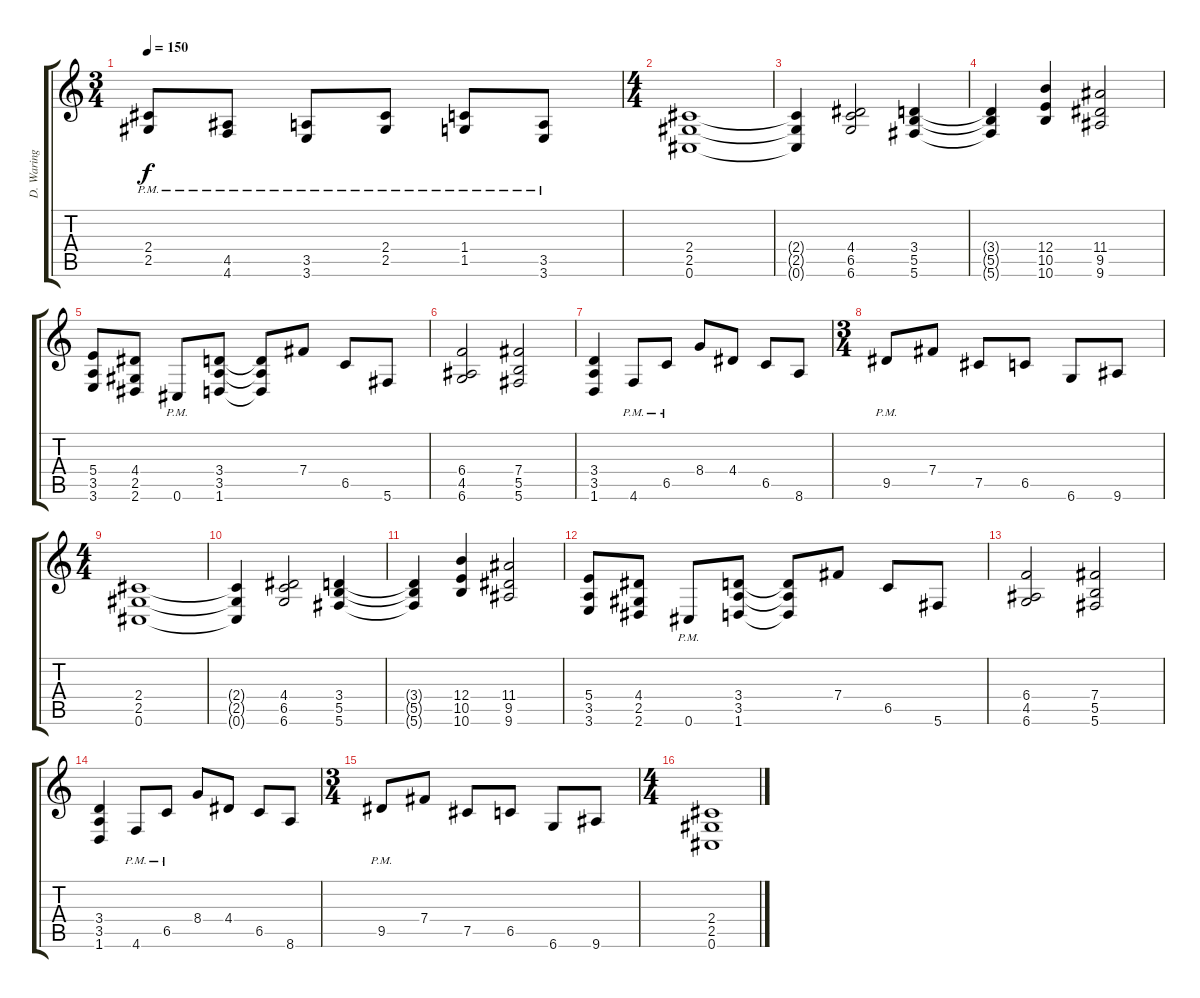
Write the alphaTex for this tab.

\track ("D. Waring Gtr." "D. Waring ") {instrument distortionguitar}
\staff {score tabs}
\tuning (Db4 Ab3 E3 B2 Gb2 Db2) {hide}
\ts (3 4)
\tempo 150
\clef g2
\ks c
(2.4{pm} 2.5{pm}).8{dy f} (4.5{pm} 4.6{pm}).8 (3.5{pm} 3.6{pm}).8 (2.4{pm} 2.5{pm}).8 (1.4{pm} 1.5{pm}).8 (3.5{pm} 3.6{pm}).8 |
\ts (4 4)
(2.4 2.5 0.6).1 |
(2.4{t} 2.5{t} 0.6{t}).4 (4.4 6.5 6.6).2 (3.4 5.5 5.6).4 |
(3.4{t} 5.5{t} 5.6{t}).4 (12.4 10.5 10.6).4 (11.4 9.5 9.6).2 |
(5.4 3.5 3.6).8 (4.4 2.5 2.6).8 0.6{pm}.8 (3.4 3.5 1.6).8 (3.4{t} 3.5{t} 1.6{t}).8 7.4.8 6.5.8 5.6.8 |
(6.4 4.5 6.6).2 (7.4 5.5 5.6).2 |
(3.4 3.5 1.6).4 4.6{pm}.8 6.5{pm}.8 8.4.8 4.4.8 6.5.8 8.6.8 |
\ts (3 4)
9.5{pm}.8 7.4.8 7.5.8 6.5.8 6.6.8 9.6.8 |
\ts (4 4)
(2.4 2.5 0.6).1 |
(2.4{t} 2.5{t} 0.6{t}).4 (4.4 6.5 6.6).2 (3.4 5.5 5.6).4 |
(3.4{t} 5.5{t} 5.6{t}).4 (12.4 10.5 10.6).4 (11.4 9.5 9.6).2 |
(5.4 3.5 3.6).8 (4.4 2.5 2.6).8 0.6{pm}.8 (3.4 3.5 1.6).8 (3.4{t} 3.5{t} 1.6{t}).8 7.4.8 6.5.8 5.6.8 |
(6.4 4.5 6.6).2 (7.4 5.5 5.6).2 |
(3.4 3.5 1.6).4 4.6{pm}.8 6.5{pm}.8 8.4.8 4.4.8 6.5.8 8.6.8 |
\ts (3 4)
9.5{pm}.8 7.4.8 7.5.8 6.5.8 6.6.8 9.6.8 |
\ts (4 4)
(2.4 2.5 0.6).1
